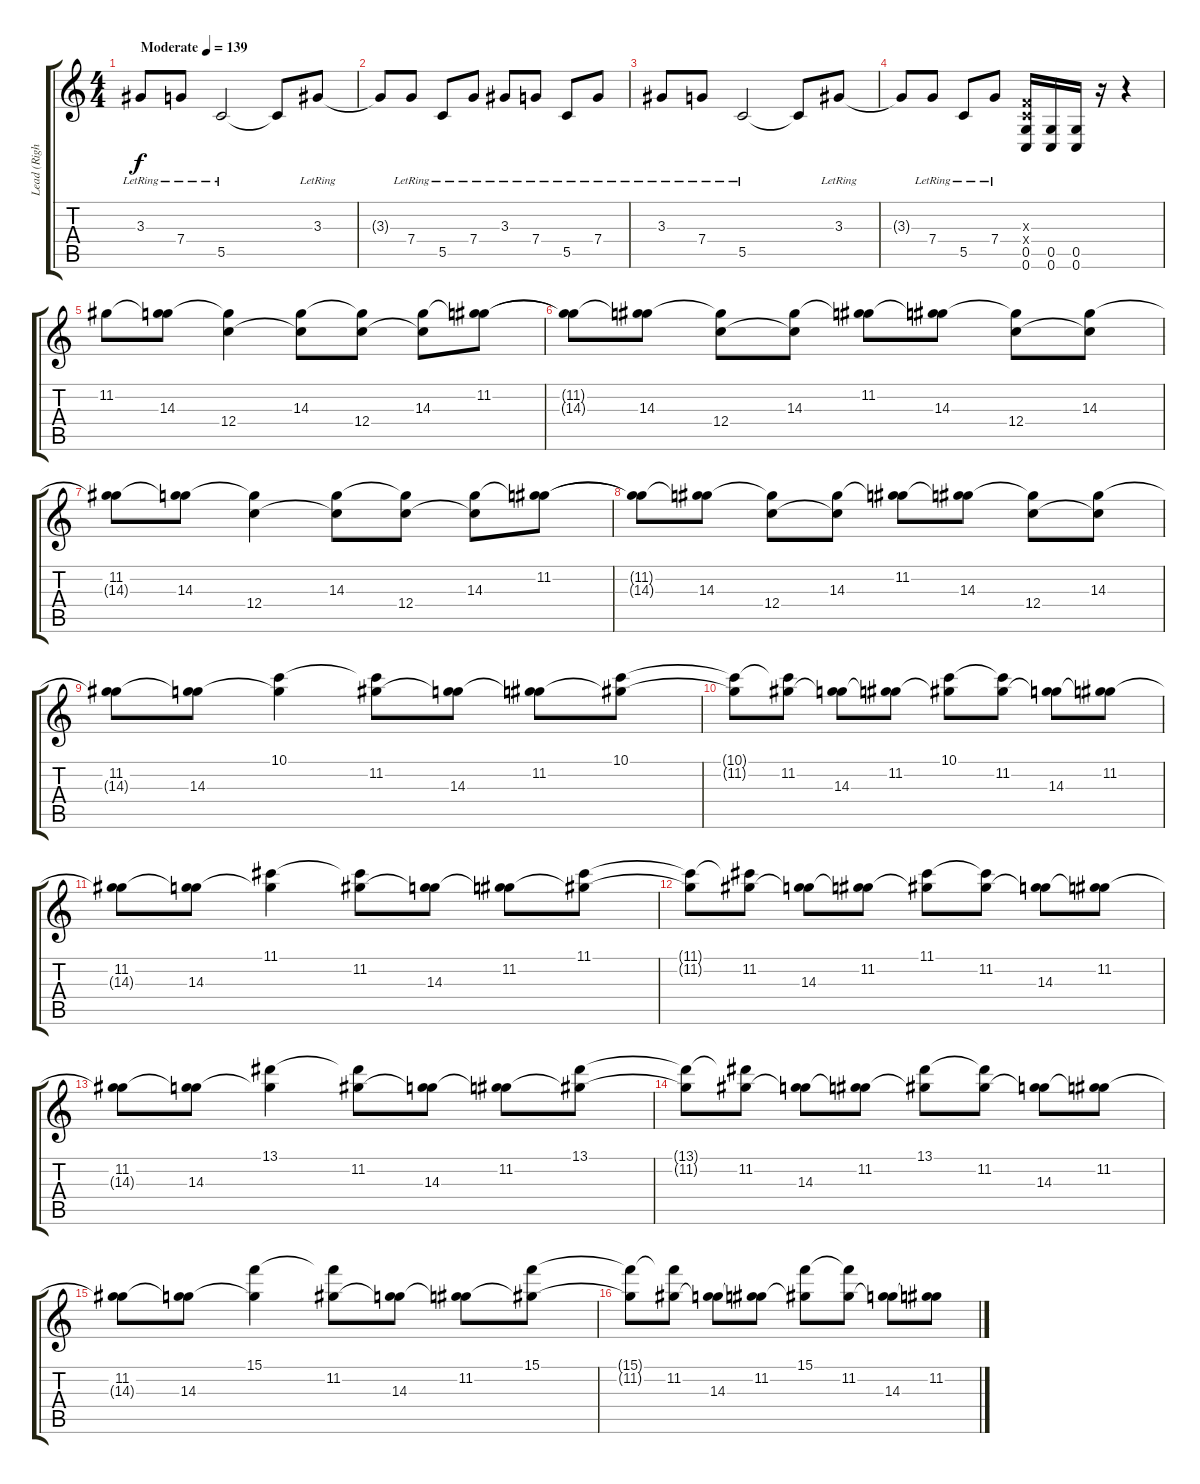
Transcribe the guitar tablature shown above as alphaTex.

\track ("Lead (Right)" "Lead (Righ") {instrument distortionguitar}
\staff {score tabs}
\tuning (D4 A3 F3 C3 G2 C2) {hide}
\ts (4 4)
\tempo (139 "Moderate")
\clef g2
\ks c
3.3{lr}.8{dy f instrument electricguitarjazz} 7.4{lr}.8 5.5{lr}.2 5.5{t}.8 3.3{lr}.8 |
3.3{t}.8 7.4{lr}.8 5.5{lr}.8 7.4{lr}.8 3.3{lr}.8 7.4{lr}.8 5.5{lr}.8 7.4{lr}.8 |
3.3{lr}.8 7.4{lr}.8 5.5{lr}.2 5.5{t}.8 3.3{lr}.8 |
3.3{t}.8 7.4{lr}.8 5.5{lr}.8 7.4{lr}.8 (0.3{x} 0.4{x} 0.5 0.6).16{instrument distortionguitar} (0.5 0.6).16 (0.5 0.6).16 r.16 r.4 |
11.2.8 (11.2{t} 14.3).8 (14.3{t} 12.4).4 (14.3 12.4{t}).8 (14.3{t} 12.4).8 (14.3 12.4{t}).8 (11.2 14.3{t}).8 |
(11.2{t} 14.3{t}).8 (11.2{t} 14.3).8 (14.3{t} 12.4).8 (14.3 12.4{t}).8 (11.2 14.3{t}).8 (11.2{t} 14.3).8 (14.3{t} 12.4).8 (14.3 12.4{t}).8 |
(11.2 14.3{t}).8 (11.2{t} 14.3).8 (14.3{t} 12.4).4 (14.3 12.4{t}).8 (14.3{t} 12.4).8 (14.3 12.4{t}).8 (11.2 14.3{t}).8 |
(11.2{t} 14.3{t}).8 (11.2{t} 14.3).8 (14.3{t} 12.4).8 (14.3 12.4{t}).8 (11.2 14.3{t}).8 (11.2{t} 14.3).8 (14.3{t} 12.4).8 (14.3 12.4{t}).8 |
(11.2 14.3{t}).8 (11.2{t} 14.3).8 (10.1 14.3{t}).4 (10.1{t} 11.2).8 (11.2{t} 14.3).8 (11.2 14.3{t}).8 (10.1 11.2{t}).8 |
(10.1{t} 11.2{t}).8 (10.1{t} 11.2).8 (11.2{t} 14.3).8 (11.2 14.3{t}).8 (10.1 11.2{t}).8 (10.1{t} 11.2).8 (11.2{t} 14.3).8 (11.2 14.3{t}).8 |
(11.2 14.3{t}).8 (11.2{t} 14.3).8 (11.1 14.3{t}).4 (11.1{t} 11.2).8 (11.2{t} 14.3).8 (11.2 14.3{t}).8 (11.1 11.2{t}).8 |
(11.1{t} 11.2{t}).8 (11.1{t} 11.2).8 (11.2{t} 14.3).8 (11.2 14.3{t}).8 (11.1 11.2{t}).8 (11.1{t} 11.2).8 (11.2{t} 14.3).8 (11.2 14.3{t}).8 |
(11.2 14.3{t}).8 (11.2{t} 14.3).8 (13.1 14.3{t}).4 (13.1{t} 11.2).8 (11.2{t} 14.3).8 (11.2 14.3{t}).8 (13.1 11.2{t}).8 |
(13.1{t} 11.2{t}).8 (13.1{t} 11.2).8 (11.2{t} 14.3).8 (11.2 14.3{t}).8 (13.1 11.2{t}).8 (13.1{t} 11.2).8 (11.2{t} 14.3).8 (11.2 14.3{t}).8 |
(11.2 14.3{t}).8 (11.2{t} 14.3).8 (15.1 14.3{t}).4 (15.1{t} 11.2).8 (11.2{t} 14.3).8 (11.2 14.3{t}).8 (15.1 11.2{t}).8 |
(15.1{t} 11.2{t}).8 (15.1{t} 11.2).8 (11.2{t} 14.3).8 (11.2 14.3{t}).8 (15.1 11.2{t}).8 (15.1{t} 11.2).8 (11.2{t} 14.3).8 (11.2 14.3{t}).8
